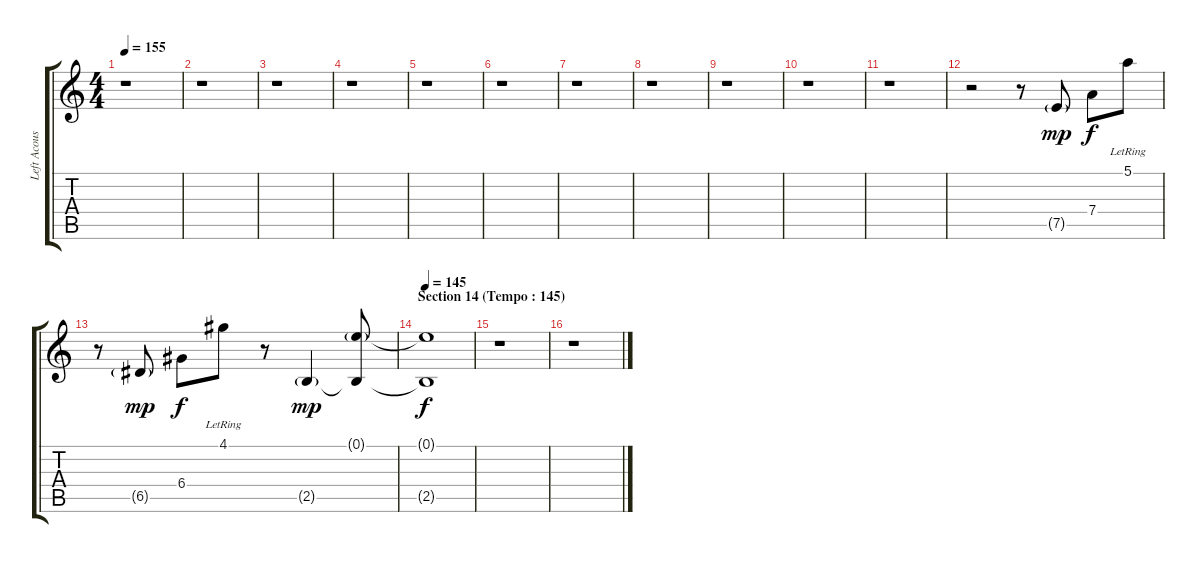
\track ("Left Acoustic" "Left Acous") {instrument acousticguitarsteel}
\staff {score tabs}
\tuning (E4 B3 G3 D3 A2 E2) {hide}
\ts (4 4)
\tempo 155
\clef g2
\ks c
r.1{dy f} |
r.1 |
r.1 |
r.1 |
r.1 |
r.1 |
r.1 |
r.1 |
r.1 |
r.1 |
r.1 |
r.2 r.8 7.5{g}.8{dy mp} 7.4.8{dy f} 5.1{lr}.8 |
r.8 6.5{g}.8{dy mp} 6.4.8{dy f} 4.1{lr}.8 r.8 2.5{g}.4{dy mp} (0.1{g} 2.5{t}).8 |
\section ("" "Section 14 (Tempo : 145)")
\tempo 145
(0.1{t} 2.5{t}).1{dy f} |
r.1 |
r.1
